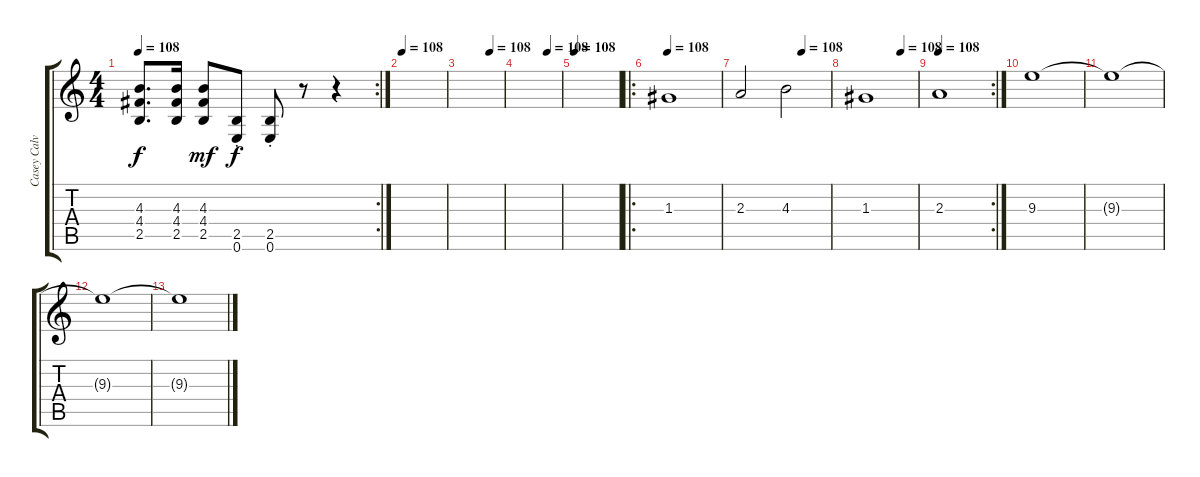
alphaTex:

\track ("Casey Calvert (Guitar)" "Casey Calv") {instrument distortionguitar}
\staff {score tabs}
\tuning (E4 B3 G3 D3 A2 E2) {hide}
\rc 2
\ts (4 4)
\tempo 108
\clef g2
\ks c
(4.3 4.4 2.5).8{d dy f} (4.3 4.4 2.5).16 (4.3 4.4 2.5).8{dy mf} (2.5{st} 0.6{st}).8{dy f} (2.5{st} 0.6{st}).8 r.8 r.4 |
\tempo 108
|
\tempo (108 0.6875)
|
\tempo (108 0.6875)
|
\tempo 108
|
\ro
\tempo 108
1.3.1{instrument electricguitarjazz} |
\tempo (108 0.6875)
2.3.2 4.3.2 |
\tempo (108 0.6875)
1.3.1 |
\rc 2
\tempo 108
2.3.1 |
9.3.1{instrument electricguitarjazz} |
9.3{t}.1 |
9.3{t}.1 |
9.3{t}.1
